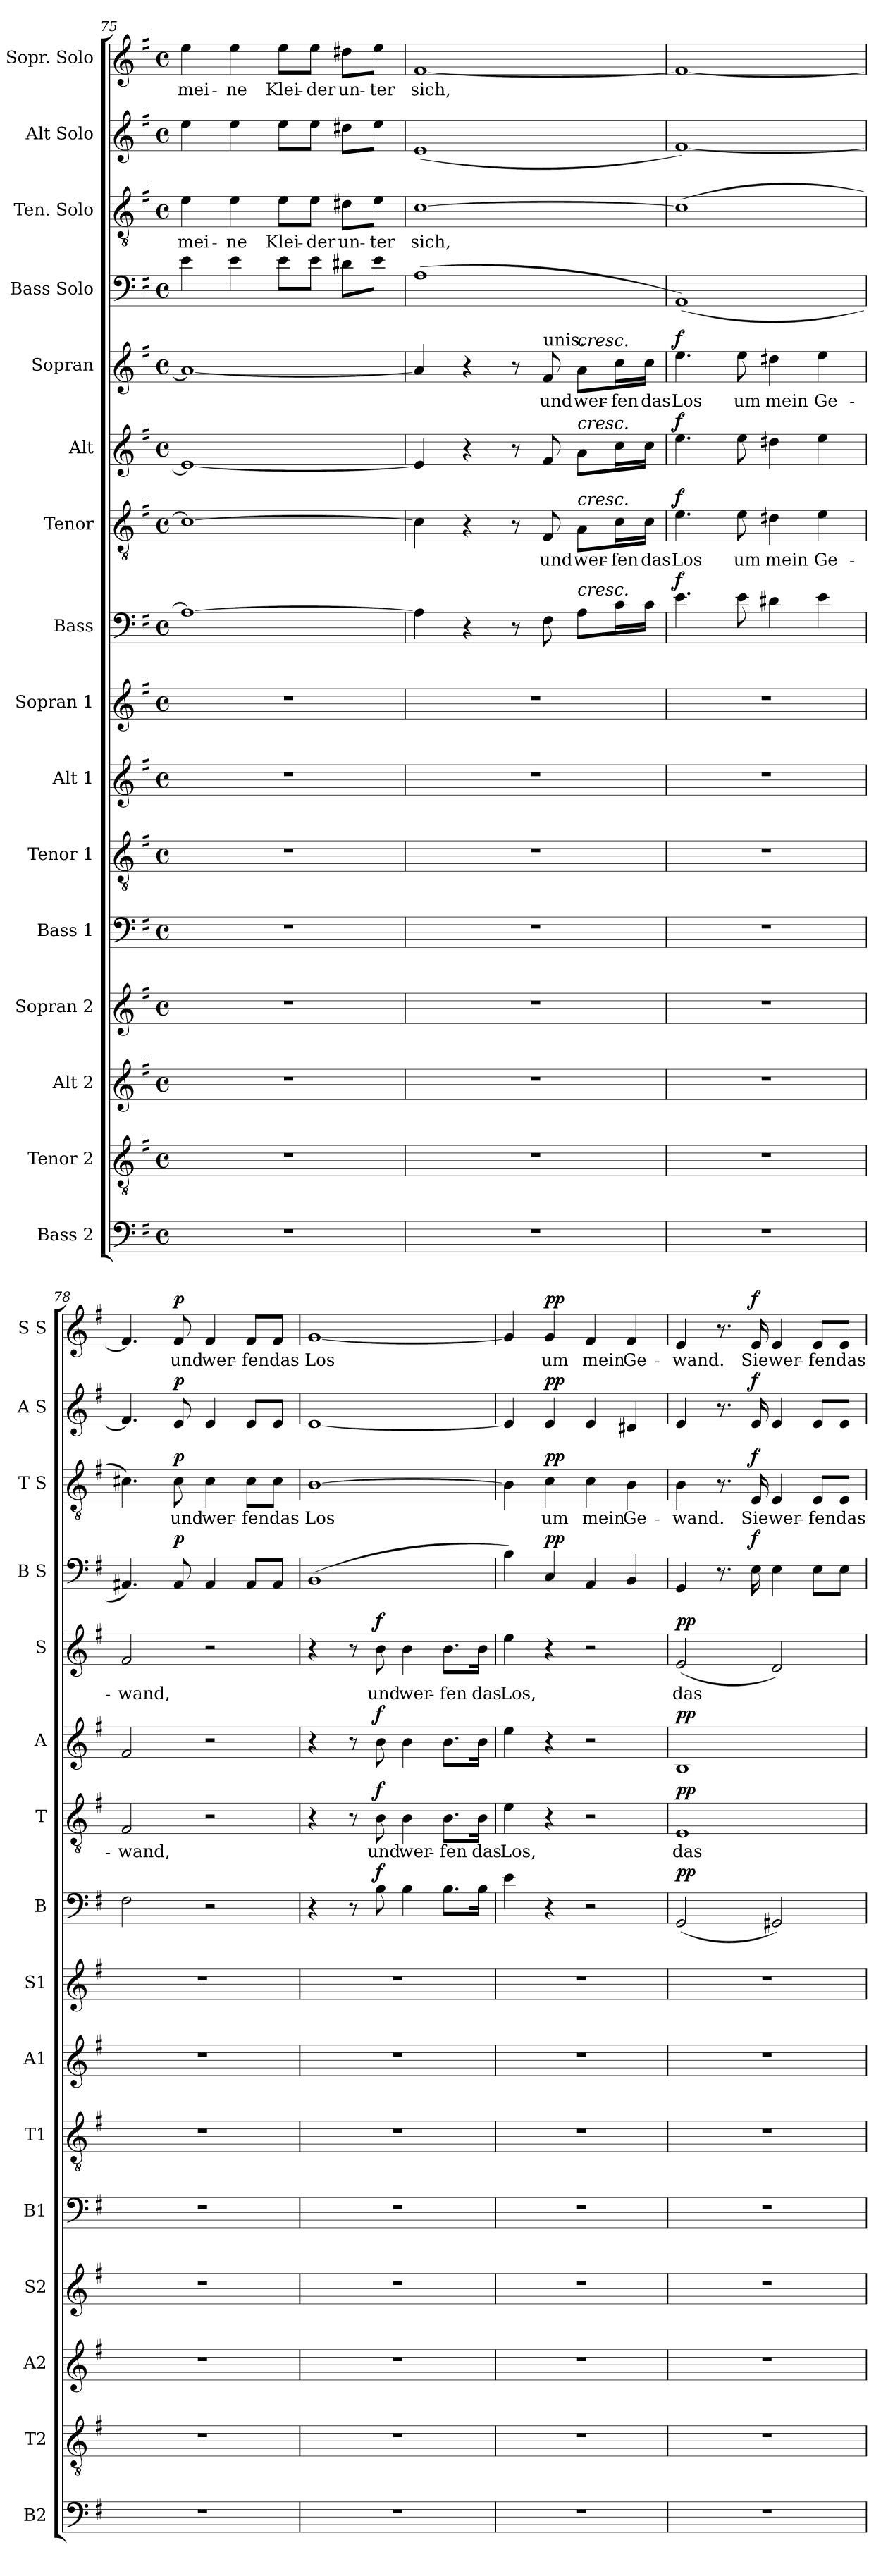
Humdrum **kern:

**kern	**kern	**kern	**kern	**kern	**kern	**kern	**kern	**kern	**dynam	**kern	**text	**dynam	**kern	**dynam	**kern	**text	**dynam	**kern	**dynam	**kern	**text	**dynam	**kern	**dynam	**kern	**text	**dynam
*part16	*part15	*part14	*part13	*part12	*part11	*part10	*part9	*part8	*part8	*part7	*part7	*part7	*part6	*part6	*part5	*part5	*part5	*part4	*part4	*part3	*part3	*part3	*part2	*part2	*part1	*part1	*part1
*staff16	*staff15	*staff14	*staff13	*staff12	*staff11	*staff10	*staff9	*staff8	*staff8	*staff7	*staff7	*staff7	*staff6	*staff6	*staff5	*staff5	*staff5	*staff4	*staff4	*staff3	*staff3	*staff3	*staff2	*staff2	*staff1	*staff1	*staff1
*I"Bass 2	*I"Tenor 2	*I"Alt 2	*I"Sopran 2	*I"Bass 1	*I"Tenor 1	*I"Alt 1	*I"Sopran 1	*I"Bass	*	*I"Tenor	*	*	*I"Alt	*	*I"Sopran	*	*	*I"Bass Solo	*	*I"Ten. Solo	*	*	*I"Alt Solo	*	*I"Sopr. Solo	*	*
*I'B2	*I'T2	*I'A2	*I'S2	*I'B1	*I'T1	*I'A1	*I'S1	*I'B	*	*I'T	*	*	*I'A	*	*I'S	*	*	*I'B S	*	*I'T S	*	*	*I'A S	*	*I'S S	*	*
!!LO:LB:g=z
*clefF4	*clefGv2	*clefG2	*clefG2	*clefF4	*clefGv2	*clefG2	*clefG2	*clefF4	*	*clefGv2	*	*	*clefG2	*	*clefG2	*	*	*clefF4	*	*clefGv2	*	*	*clefG2	*	*clefG2	*	*
*k[f#]	*k[f#]	*k[f#]	*k[f#]	*k[f#]	*k[f#]	*k[f#]	*k[f#]	*k[f#]	*	*k[f#]	*	*	*k[f#]	*	*k[f#]	*	*	*k[f#]	*	*k[f#]	*	*	*k[f#]	*	*k[f#]	*	*
*M4/4	*M4/4	*M4/4	*M4/4	*M4/4	*M4/4	*M4/4	*M4/4	*M4/4	*	*M4/4	*	*	*M4/4	*	*M4/4	*	*	*M4/4	*	*M4/4	*	*	*M4/4	*	*M4/4	*	*
*met(c)	*met(c)	*met(c)	*met(c)	*met(c)	*met(c)	*met(c)	*met(c)	*met(c)	*	*met(c)	*	*	*met(c)	*	*met(c)	*	*	*met(c)	*	*met(c)	*	*	*met(c)	*	*met(c)	*	*
=75	=75	=75	=75	=75	=75	=75	=75	=75	=75	=75	=75	=75	=75	=75	=75	=75	=75	=75	=75	=75	=75	=75	=75	=75	=75	=75	=75
1r	1r	1r	1r	1r	1r	1r	1r	1A_	.	1c_	.	.	1e_	.	1a_	.	.	4e\	.	4e\	mei-	.	4ee\	.	4ee\	mei-	.
.	.	.	.	.	.	.	.	.	.	.	.	.	.	.	.	.	.	4e\	.	4e\	-ne	.	4ee\	.	4ee\	-ne	.
.	.	.	.	.	.	.	.	.	.	.	.	.	.	.	.	.	.	8e\L	.	8e\L	Klei-	.	8ee\L	.	8ee\L	Klei-	.
.	.	.	.	.	.	.	.	.	.	.	.	.	.	.	.	.	.	8e\J	.	8e\J	-der	.	8ee\J	.	8ee\J	-der	.
.	.	.	.	.	.	.	.	.	.	.	.	.	.	.	.	.	.	8d#X\L	.	8d#X\L	un-	.	8dd#X\L	.	8dd#X\L	un-	.
.	.	.	.	.	.	.	.	.	.	.	.	.	.	.	.	.	.	8e\J	.	8e\J	-ter	.	8ee\J	.	8ee\J	-ter	.
=76	=76	=76	=76	=76	=76	=76	=76	=76	=76	=76	=76	=76	=76	=76	=76	=76	=76	=76	=76	=76	=76	=76	=76	=76	=76	=76	=76
1r	1r	1r	1r	1r	1r	1r	1r	4A\]	.	4c\]	.	.	4e/]	.	4a/]	.	.	(1A	.	[1c	sich,	.	(1e	.	[1f#	sich,	.
.	.	.	.	.	.	.	.	4r	.	4r	.	.	4r	.	4r	.	.	.	.	.	.	.	.	.	.	.	.
.	.	.	.	.	.	.	.	8r	.	8r	.	.	8r	.	8r	.	.	.	.	.	.	.	.	.	.	.	.
!	!	!	!	!	!	!	!	!	!	!	!	!	!	!	!LO:TX:a:t=unis.	!	!	!	!	!	!	!	!	!	!	!	!
.	.	.	.	.	.	.	.	8F#\	.	8F#/	und	.	8f#/	.	8f#/	und	.	.	.	.	.	.	.	.	.	.	.
!	!	!	!	!	!	!	!	!	!	!	!	!	!	!	!LO:TX:a:i:t=cresc.	!	!	!	!	!	!	!	!	!	!	!	!
!	!	!	!	!	!	!	!	!	!	!	!	!	!LO:TX:a:i:t=cresc.	!	!	!	!	!	!	!	!	!	!	!	!	!	!
!	!	!	!	!	!	!	!	!	!	!LO:TX:a:i:t=cresc.	!	!	!	!	!	!	!	!	!	!	!	!	!	!	!	!	!
!	!	!	!	!	!	!	!	!LO:TX:a:i:t=cresc.	!	!	!	!	!	!	!	!	!	!	!	!	!	!	!	!	!	!	!
.	.	.	.	.	.	.	.	8A\L	.	8A\L	wer-	.	8a\L	.	8a\L	wer-	.	.	.	.	.	.	.	.	.	.	.
.	.	.	.	.	.	.	.	16c\L	.	16c\L	-fen	.	16cc\L	.	16cc\L	-fen	.	.	.	.	.	.	.	.	.	.	.
.	.	.	.	.	.	.	.	16c\JJ	.	16c\JJ	das	.	16cc\JJ	.	16cc\JJ	das	.	.	.	.	.	.	.	.	.	.	.
=77	=77	=77	=77	=77	=77	=77	=77	=77	=77	=77	=77	=77	=77	=77	=77	=77	=77	=77	=77	=77	=77	=77	=77	=77	=77	=77	=77
!	!	!	!	!	!	!	!	!	!LO:DY:a	!	!	!LO:DY:a	!	!LO:DY:a	!	!	!LO:DY:a	!	!	!	!	!	!	!	!	!	!
1r	1r	1r	1r	1r	1r	1r	1r	4.e\	f	4.e\	Los	f	4.ee\	f	4.ee\	Los	f	(1AA)	.	(1c]	.	.	[1f#)	.	1f#_	.	.
.	.	.	.	.	.	.	.	8e\	.	8e\	um	.	8ee\	.	8ee\	um	.	.	.	.	.	.	.	.	.	.	.
.	.	.	.	.	.	.	.	4d#X\	.	4d#X\	mein	.	4dd#X\	.	4dd#X\	mein	.	.	.	.	.	.	.	.	.	.	.
.	.	.	.	.	.	.	.	4e\	.	4e\	Ge-	.	4ee\	.	4ee\	Ge-	.	.	.	.	.	.	.	.	.	.	.
=78	=78	=78	=78	=78	=78	=78	=78	=78	=78	=78	=78	=78	=78	=78	=78	=78	=78	=78	=78	=78	=78	=78	=78	=78	=78	=78	=78
1r	1r	1r	1r	1r	1r	1r	1r	2F#\	.	2F#/	-wand,	.	2f#/	.	2f#/	-wand,	.	4.AA#X/)	.	4.c#X\)	.	.	4.f#/]	.	4.f#/]	.	.
!	!	!	!	!	!	!	!	!	!	!	!	!	!	!	!	!	!	!	!LO:DY:a	!	!	!LO:DY:a	!	!LO:DY:a	!	!	!LO:DY:a
.	.	.	.	.	.	.	.	.	.	.	.	.	.	.	.	.	.	8AA#/	p	8c#\	und	p	8e/	p	8f#/	und	p
.	.	.	.	.	.	.	.	2r	.	2r	.	.	2r	.	2r	.	.	4AA#/	.	4c#\	wer-	.	4e/	.	4f#/	wer-	.
.	.	.	.	.	.	.	.	.	.	.	.	.	.	.	.	.	.	8AA#/L	.	8c#\L	-fen	.	8e/L	.	8f#/L	-fen	.
.	.	.	.	.	.	.	.	.	.	.	.	.	.	.	.	.	.	8AA#/J	.	8c#\J	das	.	8e/J	.	8f#/J	das	.
!!LO:PB:g=z
=79	=79	=79	=79	=79	=79	=79	=79	=79	=79	=79	=79	=79	=79	=79	=79	=79	=79	=79	=79	=79	=79	=79	=79	=79	=79	=79	=79
1r	1r	1r	1r	1r	1r	1r	1r	4r	.	4r	.	.	4r	.	4r	.	.	(>1BB	.	[1B	Los	.	[1e	.	[1g	Los	.
.	.	.	.	.	.	.	.	8r	.	8r	.	.	8r	.	8r	.	.	.	.	.	.	.	.	.	.	.	.
!	!	!	!	!	!	!	!	!	!LO:DY:a	!	!	!LO:DY:a	!	!LO:DY:a	!	!	!LO:DY:a	!	!	!	!	!	!	!	!	!	!
.	.	.	.	.	.	.	.	8B\	f	8B\	und	f	8b\	f	8b\	und	f	.	.	.	.	.	.	.	.	.	.
.	.	.	.	.	.	.	.	4B\	.	4B\	wer-	.	4b\	.	4b\	wer-	.	.	.	.	.	.	.	.	.	.	.
.	.	.	.	.	.	.	.	8.B\L	.	8.B\L	-fen	.	8.b\L	.	8.b\L	-fen	.	.	.	.	.	.	.	.	.	.	.
.	.	.	.	.	.	.	.	16B\Jk	.	16B\Jk	das	.	16b\Jk	.	16b\Jk	das	.	.	.	.	.	.	.	.	.	.	.
=80	=80	=80	=80	=80	=80	=80	=80	=80	=80	=80	=80	=80	=80	=80	=80	=80	=80	=80	=80	=80	=80	=80	=80	=80	=80	=80	=80
1r	1r	1r	1r	1r	1r	1r	1r	4e\	.	4e\	Los,	.	4ee\	.	4ee\	Los,	.	4B\)	.	4B\]	.	.	4e/]	.	4g/]	.	.
!	!	!	!	!	!	!	!	!	!	!	!	!	!	!	!	!	!	!	!LO:DY:a	!	!	!LO:DY:a	!	!LO:DY:a	!	!	!LO:DY:a
.	.	.	.	.	.	.	.	4r	.	4r	.	.	4r	.	4r	.	.	4C/	pp	4c\	um	pp	4e/	pp	4g/	um	pp
.	.	.	.	.	.	.	.	2r	.	2r	.	.	2r	.	2r	.	.	4AA/	.	4c\	mein	.	4e/	.	4f#/	mein	.
.	.	.	.	.	.	.	.	.	.	.	.	.	.	.	.	.	.	4BB/	.	4B\	Ge-	.	4d#X/	.	4f#/	Ge-	.
=81	=81	=81	=81	=81	=81	=81	=81	=81	=81	=81	=81	=81	=81	=81	=81	=81	=81	=81	=81	=81	=81	=81	=81	=81	=81	=81	=81
!	!	!	!	!	!	!	!	!	!LO:DY:a	!	!	!LO:DY:a	!	!LO:DY:a	!	!	!LO:DY:a	!	!	!	!	!	!	!	!	!	!
1r	1r	1r	1r	1r	1r	1r	1r	(2GG/	pp	1E	das	pp	1B	pp	(2e/	das	pp	4GG/	.	4B\	-wand.	.	4e/	.	4e/	-wand.	.
.	.	.	.	.	.	.	.	.	.	.	.	.	.	.	.	.	.	8.r	.	8.r	.	.	8.r	.	8.r	.	.
!	!	!	!	!	!	!	!	!	!	!	!	!	!	!	!	!	!	!	!LO:DY:a	!	!	!LO:DY:a	!	!LO:DY:a	!	!	!LO:DY:a
.	.	.	.	.	.	.	.	.	.	.	.	.	.	.	.	.	.	16E\	f	16E/	Sie	f	16e/	f	16e/	Sie	f
.	.	.	.	.	.	.	.	2GG#X/)	.	.	.	.	.	.	2d/)	.	.	4E\	.	4E/	wer-	.	4e/	.	4e/	wer-	.
.	.	.	.	.	.	.	.	.	.	.	.	.	.	.	.	.	.	8E\L	.	8E/L	-fen	.	8e/L	.	8e/L	-fen	.
.	.	.	.	.	.	.	.	.	.	.	.	.	.	.	.	.	.	8E\J	.	8E/J	das	.	8e/J	.	8e/J	das	.
=	=	=	=	=	=	=	=	=	=	=	=	=	=	=	=	=	=	=	=	=	=	=	=	=	=	=	=
*-	*-	*-	*-	*-	*-	*-	*-	*-	*-	*-	*-	*-	*-	*-	*-	*-	*-	*-	*-	*-	*-	*-	*-	*-	*-	*-	*-
